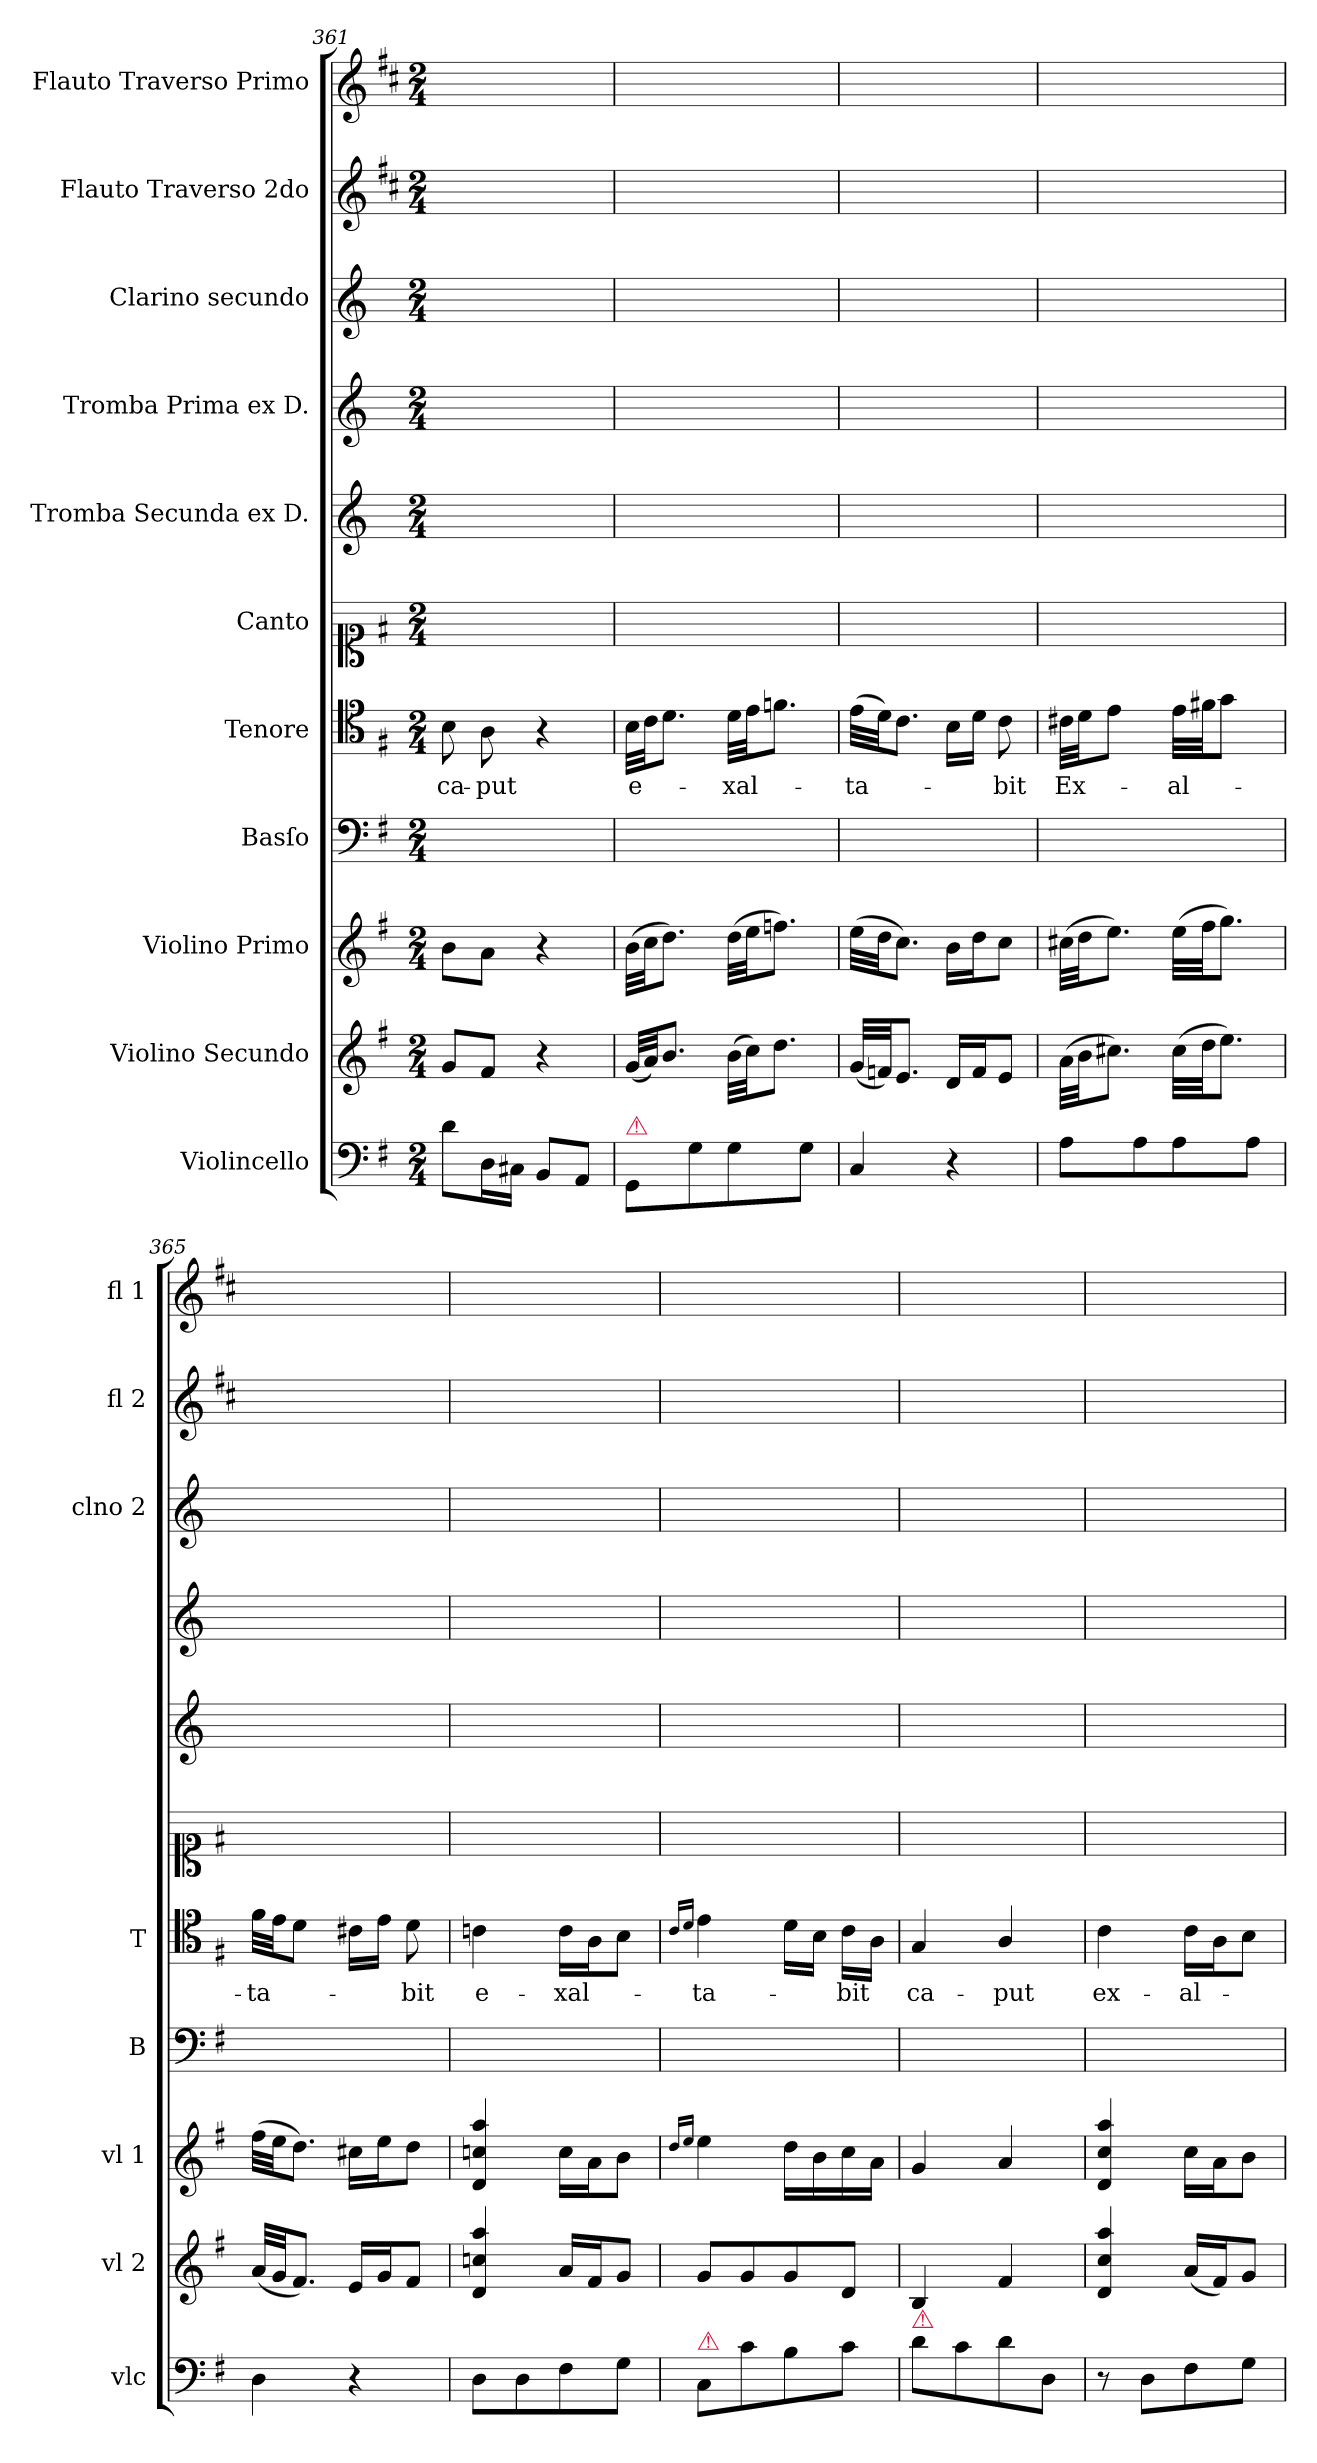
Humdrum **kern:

**kern	**kern	**kern	**kern	**kern	**text	**kern	**kern	**kern	**kern	**kern	**kern
*part11	*part10	*part9	*part8	*part7	*part7	*part6	*part5	*part4	*part3	*part2	*part1
*staff11	*staff10	*staff9	*staff8	*staff7	*staff7	*staff6	*staff5	*staff4	*staff3	*staff2	*staff1
*I"Violincello	*I"Violino Secundo	*I"Violino Primo	*I"Basſo	*I"Tenore	*	*I"Canto	*I"Tromba Secunda ex D.	*I"Tromba Prima ex D.	*I"Clarino secundo	*I"Flauto Traverso 2do	*I"Flauto Traverso Primo
*I'vlc	*I'vl 2	*I'vl 1	*I'B	*I'T	*	*	*	*	*I'clno 2	*I'fl 2	*I'fl 1
*clefF4	*clefG2	*clefG2	*clefF4	*clefC4	*	*clefC1	*clefG2	*clefG2	*clefG2	*clefG2	*clefG2
*	*	*	*	*	*	*	*ITrd-1c-2	*ITrd-1c-2	*ITrd-1c-2	*	*
*k[f#]	*k[f#]	*k[f#]	*k[f#]	*k[f#]	*	*k[f#]	*k[f#c#]	*k[f#c#]	*k[f#c#]	*k[f#c#]	*k[f#c#]
*M2/4	*M2/4	*M2/4	*M2/4	*M2/4	*	*M2/4	*M2/4	*M2/4	*M2/4	*M2/4	*M2/4
=361	=361	=361	=361	=361	=361	=361	=361	=361	=361	=361	=361
8d\L	8g/L	8b\L	2ryy	8B\	ca-	2ryy	2ryy	2ryy	2ryy	2ryy	2ryy
16D\L	8f#/J	8a\J	.	8A\	-put	.	.	.	.	.	.
16C#X\JJ	.	.	.	.	.	.	.	.	.	.	.
8BB/L	4r	4r	.	4r	.	.	.	.	.	.	.
8AA/J	.	.	.	.	.	.	.	.	.	.	.
=362	=362	=362	=362	=362	=362	=362	=362	=362	=362	=362	=362
!LO:TX:a:color=crimson:t=⚠	!	!	!	!	!	!	!	!	!	!	!
8GG/L	(32g/LLL	(32b\LLL	2ryy	32B\LLL	e-	2ryy	2ryy	2ryy	2ryy	2ryy	2ryy
.	32a/JJ)	32cc\JJ	.	32c\JJ	.	.	.	.	.	.	.
.	8.b/J	8.dd\J)	.	8.d\J	.	.	.	.	.	.	.
8G\	.	.	.	.	.	.	.	.	.	.	.
8G\	(32b\LLL	(32dd\LLL	.	32d\LLL	-xal-	.	.	.	.	.	.
.	32cc\JJ)	32ee\JJ	.	32e\JJ	.	.	.	.	.	.	.
.	8.dd\J	8.ffn\J)	.	8.fn\J	.	.	.	.	.	.	.
8G\J	.	.	.	.	.	.	.	.	.	.	.
=363	=363	=363	=363	=363	=363	=363	=363	=363	=363	=363	=363
4C/	(32g/LLL	(32ee\LLL	2ryy	(32e\LLL	-ta-	2ryy	2ryy	2ryy	2ryy	2ryy	2ryy
.	32fn/JJ)	32dd\JJ	.	32d\JJ)	.	.	.	.	.	.	.
.	8.e/J	8.cc\J)	.	8.c\J	.	.	.	.	.	.	.
4r	16d/LL	16b\LL	.	16B\LL	.	.	.	.	.	.	.
.	16f/J	16dd\J	.	16d\JJ	.	.	.	.	.	.	.
.	8e/J	8cc\J	.	8c\	-bit	.	.	.	.	.	.
=364	=364	=364	=364	=364	=364	=364	=364	=364	=364	=364	=364
8A\L	(32a\LLL	(32cc#X\LLL	2ryy	32c#X\LLL	Ex-	2ryy	2ryy	2ryy	2ryy	2ryy	2ryy
.	32b\JJ	32dd\JJ	.	32d\JJ	.	.	.	.	.	.	.
!	!	!	!	!LO:N:vis=8	!	!	!	!	!	!	!
.	8.cc#X\J)	8.ee\J)	.	8.e\J	.	.	.	.	.	.	.
8A\	.	.	.	.	.	.	.	.	.	.	.
8A\	(32cc#\LLL	(32ee\LLL	.	32e\LLL	-al-	.	.	.	.	.	.
.	32dd\JJ	32ff#\JJ	.	32f#X\JJ	.	.	.	.	.	.	.
!	!	!	!	!LO:N:vis=8	!	!	!	!	!	!	!
.	8.ee\J)	8.gg\J)	.	8.g\J	.	.	.	.	.	.	.
8A\J	.	.	.	.	.	.	.	.	.	.	.
=365	=365	=365	=365	=365	=365	=365	=365	=365	=365	=365	=365
4D\	(32a/LLL	(32ff#\LLL	2ryy	32f#\LLL	-ta-	2ryy	2ryy	2ryy	2ryy	2ryy	2ryy
.	32g/JJ	32ee\JJ	.	32e\JJ	.	.	.	.	.	.	.
!	!	!	!	!LO:N:vis=8	!	!	!	!	!	!	!
.	8.f#/J)	8.dd\J)	.	8.d\J	.	.	.	.	.	.	.
4r	16e/LL	16cc#X\LL	.	16c#X\LL	.	.	.	.	.	.	.
.	16g/J	16ee\J	.	16e\JJ	.	.	.	.	.	.	.
.	8f#/J	8dd\J	.	8d\	-bit	.	.	.	.	.	.
=366	=366	=366	=366	=366	=366	=366	=366	=366	=366	=366	=366
8D\L	4d/ 4ccn/ 4aa/	4d/ 4ccn/ 4aa/	2ryy	4cn\	e-	2ryy	2ryy	2ryy	2ryy	2ryy	2ryy
8D\	.	.	.	.	.	.	.	.	.	.	.
8F#\	16a/LL	16cc\LL	.	16c\LL	-xal-	.	.	.	.	.	.
.	16f#/J	16a\J	.	16A\J	.	.	.	.	.	.	.
8G\J	8g/J	8b\J	.	8B\J	.	.	.	.	.	.	.
=367	=367	=367	=367	=367	=367	=367	=367	=367	=367	=367	=367
.	.	16qqdd/LL	.	16qqc/LL	.	.	.	.	.	.	.
.	.	16qqee/JJ	.	16qqd/JJ	.	.	.	.	.	.	.
!LO:TX:a:color=crimson:t=⚠	!	!	!	!	!	!	!	!	!	!	!
8C/L	8g/L	4ee\	2ryy	4e\	-ta-	2ryy	2ryy	2ryy	2ryy	2ryy	2ryy
8c\	8g/	.	.	.	.	.	.	.	.	.	.
8B\	8g/	16dd\LL	.	16d\LL	.	.	.	.	.	.	.
.	.	16b\	.	16B\JJ	.	.	.	.	.	.	.
8c\J	8d/J	16cc\	.	16c\LL	-bit	.	.	.	.	.	.
.	.	16a\JJ	.	16A\JJ	.	.	.	.	.	.	.
=368	=368	=368	=368	=368	=368	=368	=368	=368	=368	=368	=368
!LO:TX:a:color=crimson:t=⚠	!	!	!	!	!	!	!	!	!	!	!
8d\L	4B/	4g/	2ryy	4G/	ca-	2ryy	2ryy	2ryy	2ryy	2ryy	2ryy
8c\	.	.	.	.	.	.	.	.	.	.	.
8d\	4f#/	4a/	.	4A/	-put	.	.	.	.	.	.
8D/J	.	.	.	.	.	.	.	.	.	.	.
=369	=369	=369	=369	=369	=369	=369	=369	=369	=369	=369	=369
8r	4d/ 4cc/ 4aa/	4d/ 4cc/ 4aa/	2ryy	4c\	ex-	2ryy	2ryy	2ryy	2ryy	2ryy	2ryy
8D\L	.	.	.	.	.	.	.	.	.	.	.
8F#\	(16a/LL	16cc\LL	.	16c\LL	-al-	.	.	.	.	.	.
.	16f#/J)	16a\J	.	16A\J	.	.	.	.	.	.	.
8G\J	8g/J	8b\J	.	8B\J	.	.	.	.	.	.	.
=	=	=	=	=	=	=	=	=	=	=	=
*-	*-	*-	*-	*-	*-	*-	*-	*-	*-	*-	*-
